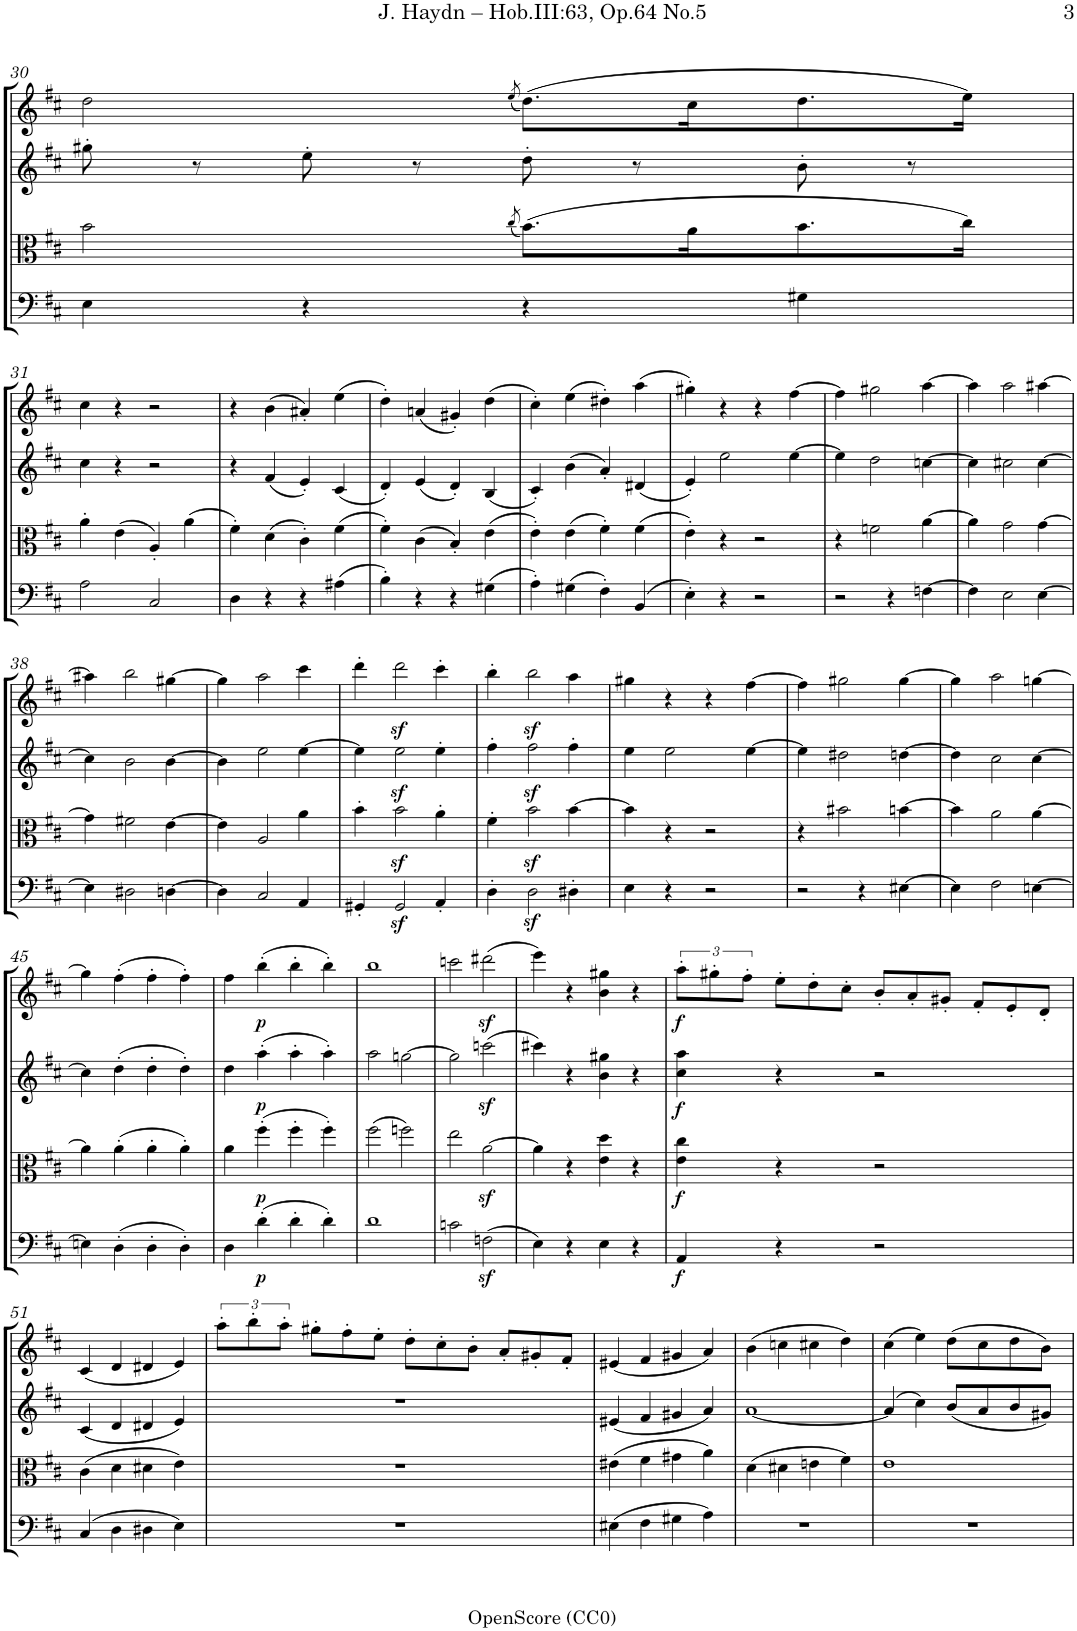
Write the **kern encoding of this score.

**kern	**dynam	**kern	**dynam	**kern	**dynam	**kern	**dynam
*part4	*part4	*part3	*part3	*part2	*part2	*part1	*part1
*staff4	*staff4	*staff3	*staff3	*staff2	*staff2	*staff1	*staff1
*I"Violoncello	*	*I"Viola	*	*I"Violin 2	*	*I"Violin 1	*
*I'Vc	*	*I'Vla	*	*I'Vln	*	*I'Vln	*
!!LO:PB:g=z
*clefF4	*	*clefC3	*	*clefG2	*	*clefG2	*
*k[f#c#]	*	*k[f#c#]	*	*k[f#c#]	*	*k[f#c#]	*
*M2/2	*	*M2/2	*	*M2/2	*	*M2/2	*
*met(c|)	*	*met(c|)	*	*met(c|)	*	*met(c|)	*
=30	=30	=30	=30	=30	=30	=30	=30
4E\	.	2b\	.	8gg#X'\	.	2dd\	.
.	.	.	.	8r	.	.	.
4r	.	.	.	8ee'\	.	.	.
.	.	.	.	8r	.	.	.
.	.	(8qcc#/	.	.	.	(8qee/	.
4r	.	(8.b\L)	.	8dd'\	.	(8.dd\L)	.
.	.	.	.	8r	.	.	.
.	.	16a\K	.	.	.	16cc#\K	.
4G#X\	.	8.b\	.	8b'\	.	8.dd\	.
.	.	.	.	8r	.	.	.
.	.	16cc#\Jk)	.	.	.	16ee\Jk)	.
!!LO:LB:g=z
=31	=31	=31	=31	=31	=31	=31	=31
2A\	.	4a'\	.	4cc#\	.	4cc#\	.
.	.	(4e\	.	4r	.	4r	.
2C#/	.	4A'/)	.	2r	.	2r	.
.	.	(4a\	.	.	.	.	.
=32	=32	=32	=32	=32	=32	=32	=32
4D\	.	4f#'\)	.	4r	.	4r	.
4r	.	(4d\	.	(4f#/	.	(4b\	.
4r	.	4c#'\)	.	4e'/)	.	4a#X'/)	.
(4A#X\	.	(4f#\	.	(4c#/	.	(4ee\	.
=33	=33	=33	=33	=33	=33	=33	=33
4B'\)	.	4f#'\)	.	4d'/)	.	4dd'\)	.
4r	.	(4c#\	.	(4e/	.	(4an/	.
4r	.	4B'/)	.	4d'/)	.	4g#X'/)	.
(4G#X\	.	(4e\	.	(4B/	.	(4dd\	.
=34	=34	=34	=34	=34	=34	=34	=34
4A'\)	.	4e'\)	.	4c#'/)	.	4cc#'\)	.
(4G#X\	.	(4e\	.	(4b\	.	(4ee\	.
4F#'\)	.	4f#'\)	.	4a'/)	.	4dd#X'\)	.
(4BB/	.	(4f#\	.	(4d#X/	.	(4aa\	.
=35	=35	=35	=35	=35	=35	=35	=35
4E'\)	.	4e'\)	.	4e'/)	.	4gg#X'\)	.
4r	.	4r	.	2ee\	.	4r	.
2r	.	2r	.	.	.	4r	.
.	.	.	.	[4ee\	.	[4ff#\	.
=36	=36	=36	=36	=36	=36	=36	=36
2r	.	4r	.	4ee\]	.	4ff#\]	.
.	.	2fn\	.	2dd\	.	2gg#X\	.
4r	.	.	.	.	.	.	.
[4Fn\	.	[4a\	.	[4ccn\	.	[4aa\	.
=37	=37	=37	=37	=37	=37	=37	=37
4F\]	.	4a\]	.	4cc\]	.	4aa\]	.
2E\	.	2g\	.	2cc#X\	.	2aa\	.
[4E\	.	[4g\	.	[4cc#\	.	[4aa#X\	.
!!LO:LB:g=z
=38	=38	=38	=38	=38	=38	=38	=38
4E\]	.	4g\]	.	4cc#\]	.	4aa#X\]	.
2D#X\	.	2f#X\	.	2b\	.	2bb\	.
[4Dn\	.	[4e\	.	[4b\	.	[4gg#X\	.
=39	=39	=39	=39	=39	=39	=39	=39
4D\]	.	4e\]	.	4b\]	.	4gg#\]	.
2C#/	.	2A/	.	2ee\	.	2aa\	.
4AA/	.	4a\	.	[4ee\	.	4ccc#\	.
=40	=40	=40	=40	=40	=40	=40	=40
4GG#X'/	.	4b'\	.	4ee\]	.	4ddd'\	.
2GG#z</	.	2bz<\	.	2eez<\	.	2dddz<\	.
4AA'/	.	4a'\	.	4ee'\	.	4ccc#'\	.
=41	=41	=41	=41	=41	=41	=41	=41
4D'\	.	4f#'\	.	4ff#'\	.	4bb'\	.
2Dz<\	.	2bz<\	.	2ff#z<\	.	2bbz<\	.
4D#X'\	.	[4b\	.	4ff#'\	.	4aa\	.
=42	=42	=42	=42	=42	=42	=42	=42
4E\	.	4b\]	.	4ee\	.	4gg#X\	.
4r	.	4r	.	2ee\	.	4r	.
2r	.	2r	.	.	.	4r	.
.	.	.	.	[4ee\	.	[4ff#\	.
=43	=43	=43	=43	=43	=43	=43	=43
2r	.	4r	.	4ee\]	.	4ff#\]	.
.	.	2b#X\	.	2dd#X\	.	2gg#X\	.
4r	.	.	.	.	.	.	.
[4E#X\	.	[4bn\	.	[4ddn\	.	[4gg#\	.
=44	=44	=44	=44	=44	=44	=44	=44
4E#\]	.	4b\]	.	4dd\]	.	4gg#\]	.
2F#\	.	2a\	.	2cc#\	.	2aa\	.
[4En\	.	[4a\	.	[4cc#\	.	[4ggn\	.
!!LO:LB:g=z
=45	=45	=45	=45	=45	=45	=45	=45
4En\]	.	4a\]	.	4cc#\]	.	4gg\]	.
(4D'\	.	(4a'\	.	(4dd'\	.	(4ff#'\	.
4D'\	.	4a'\	.	4dd'\	.	4ff#'\	.
4D'\)	.	4a'\)	.	4dd'\)	.	4ff#'\)	.
=46	=46	=46	=46	=46	=46	=46	=46
4D\	.	4a\	.	4dd\	.	4ff#\	.
!	!LO:DY:b	!	!LO:DY:b	!	!LO:DY:b	!	!LO:DY:b
(4d'\	p	(4ff#'\	p	(4aa'\	p	(4bb'\	p
4d'\	.	4ff#'\	.	4aa'\	.	4bb'\	.
4d'\)	.	4ff#'\)	.	4aa'\)	.	4bb'\)	.
=47	=47	=47	=47	=47	=47	=47	=47
1d	.	(2ff#\	.	2aa\	.	1bb	.
.	.	2ffn\)	.	[2ggn\	.	.	.
=48	=48	=48	=48	=48	=48	=48	=48
2cn\	.	2ee\	.	2gg\]	.	2cccn\	.
(2Fnz<\	.	[2az<\	.	(2cccnz<\	.	(2ddd#Xz<\	.
=49	=49	=49	=49	=49	=49	=49	=49
4E\)	.	4a\]	.	4ccc#X\)	.	4eee\)	.
4r	.	4r	.	4r	.	4r	.
4E\	.	4e\ 4dd\	.	4b\ 4gg#X\	.	4b\ 4gg#X\	.
4r	.	4r	.	4r	.	4r	.
=50	=50	=50	=50	=50	=50	=50	=50
!	!LO:DY:b	!	!LO:DY:b	!	!LO:DY:b	!	!LO:DY:b
4AA/	f	4e\ 4cc#\	f	4cc#\ 4aa\	f	12aa'\L	f
.	.	.	.	.	.	12gg#X'\	.
.	.	.	.	.	.	12ff#'\J	.
*	*	*	*	*	*	*Xbrackettup	*
4r	.	4r	.	4r	.	12ee'\L	.
.	.	.	.	.	.	12dd'\	.
.	.	.	.	.	.	12cc#'\J	.
2r	.	2r	.	2r	.	12b'/L	.
.	.	.	.	.	.	12a'/	.
.	.	.	.	.	.	12g#X'/J	.
.	.	.	.	.	.	12f#'/L	.
.	.	.	.	.	.	12e'/	.
.	.	.	.	.	.	12d'/J	.
!!LO:LB:g=z
=51	=51	=51	=51	=51	=51	=51	=51
(4C#/	.	(4c#\	.	(4c#/	.	(4c#/	.
4D\	.	4d\	.	4d/	.	4d/	.
4D#X\	.	4d#X\	.	4d#X/	.	4d#X/	.
4E\)	.	4e\)	.	4e/)	.	4e/)	.
=52	=52	=52	=52	=52	=52	=52	=52
*	*	*	*	*	*	*brackettup	*
1r	.	1r	.	1r	.	12aa'\L	.
.	.	.	.	.	.	12bb'\	.
.	.	.	.	.	.	12aa'\J	.
*	*	*	*	*	*	*Xbrackettup	*
.	.	.	.	.	.	12gg#X'\L	.
.	.	.	.	.	.	12ff#'\	.
.	.	.	.	.	.	12ee'\J	.
.	.	.	.	.	.	12dd'\L	.
.	.	.	.	.	.	12cc#'\	.
.	.	.	.	.	.	12b'\J	.
.	.	.	.	.	.	12a'/L	.
.	.	.	.	.	.	12g#X'/	.
.	.	.	.	.	.	12f#'/J	.
=53	=53	=53	=53	=53	=53	=53	=53
(4E#X\	.	(4e#X\	.	(4e#X/	.	(4e#X/	.
4F#\	.	4f#\	.	4f#/	.	4f#/	.
4G#X\	.	4g#X\	.	4g#X/	.	4g#X/	.
4A\)	.	4a\)	.	4a/)	.	4a/)	.
=54	=54	=54	=54	=54	=54	=54	=54
1r	.	(4d\	.	[1a	.	(4b\	.
.	.	4d#X\	.	.	.	4ccn\	.
.	.	4en\	.	.	.	4cc#X\	.
.	.	4f#\)	.	.	.	4dd\)	.
=55	=55	=55	=55	=55	=55	=55	=55
1r	.	1e	.	(4a/]	.	(4cc#\	.
.	.	.	.	4cc#\)	.	4ee\)	.
.	.	.	.	(8b/L	.	(8dd\L	.
.	.	.	.	8a/	.	8cc#\	.
.	.	.	.	8b/	.	8dd\	.
.	.	.	.	8g#X/J)	.	8b\J)	.
=	=	=	=	=	=	=	=
*-	*-	*-	*-	*-	*-	*-	*-
